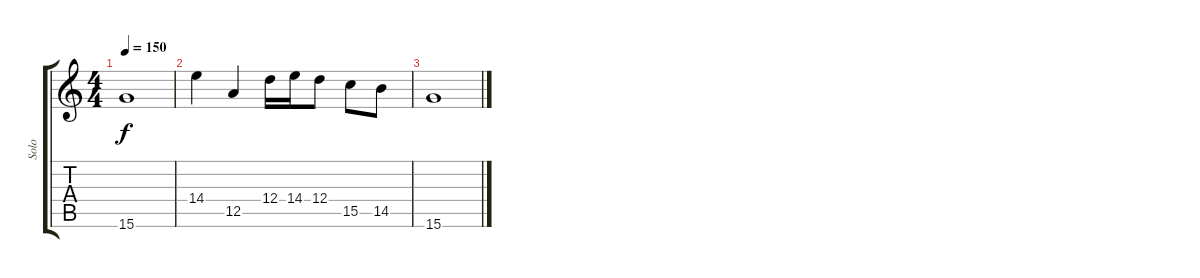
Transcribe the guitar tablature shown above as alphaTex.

\track ("Solo" "Solo") {instrument distortionguitar}
\staff {score tabs}
\tuning (E4 B3 G3 D3 A2 E2) {hide}
\ts (4 4)
\tempo 150
\clef g2
\ks c
15.6.1{dy f} |
14.4.4 12.5.4 12.4.16 14.4.16 12.4.8 15.5.8 14.5.8 |
15.6.1
